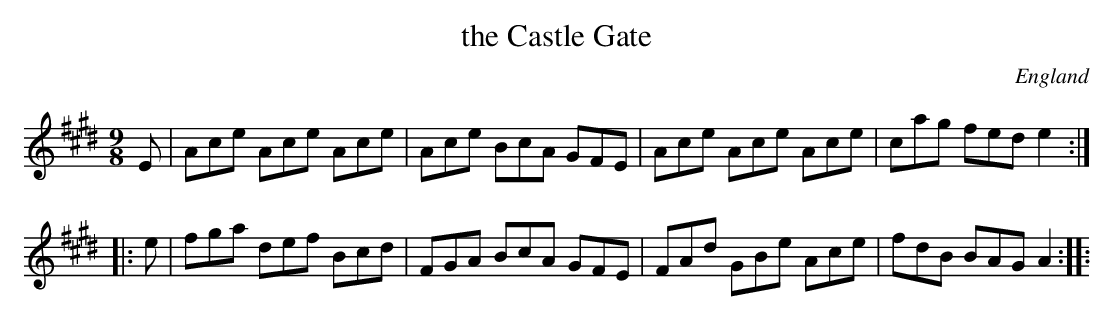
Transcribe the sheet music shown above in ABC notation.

X:1
T:the Castle Gate
L:1/8
M:9/8
O:England
K:E
E | \
Ace Ace Ace | Ace BcA GFE | Ace Ace Ace | cag fed e2 ::
e | \
fga def Bcd | FGA BcA GFE | FAd GBe Ace | fdB BAG A2 ::
